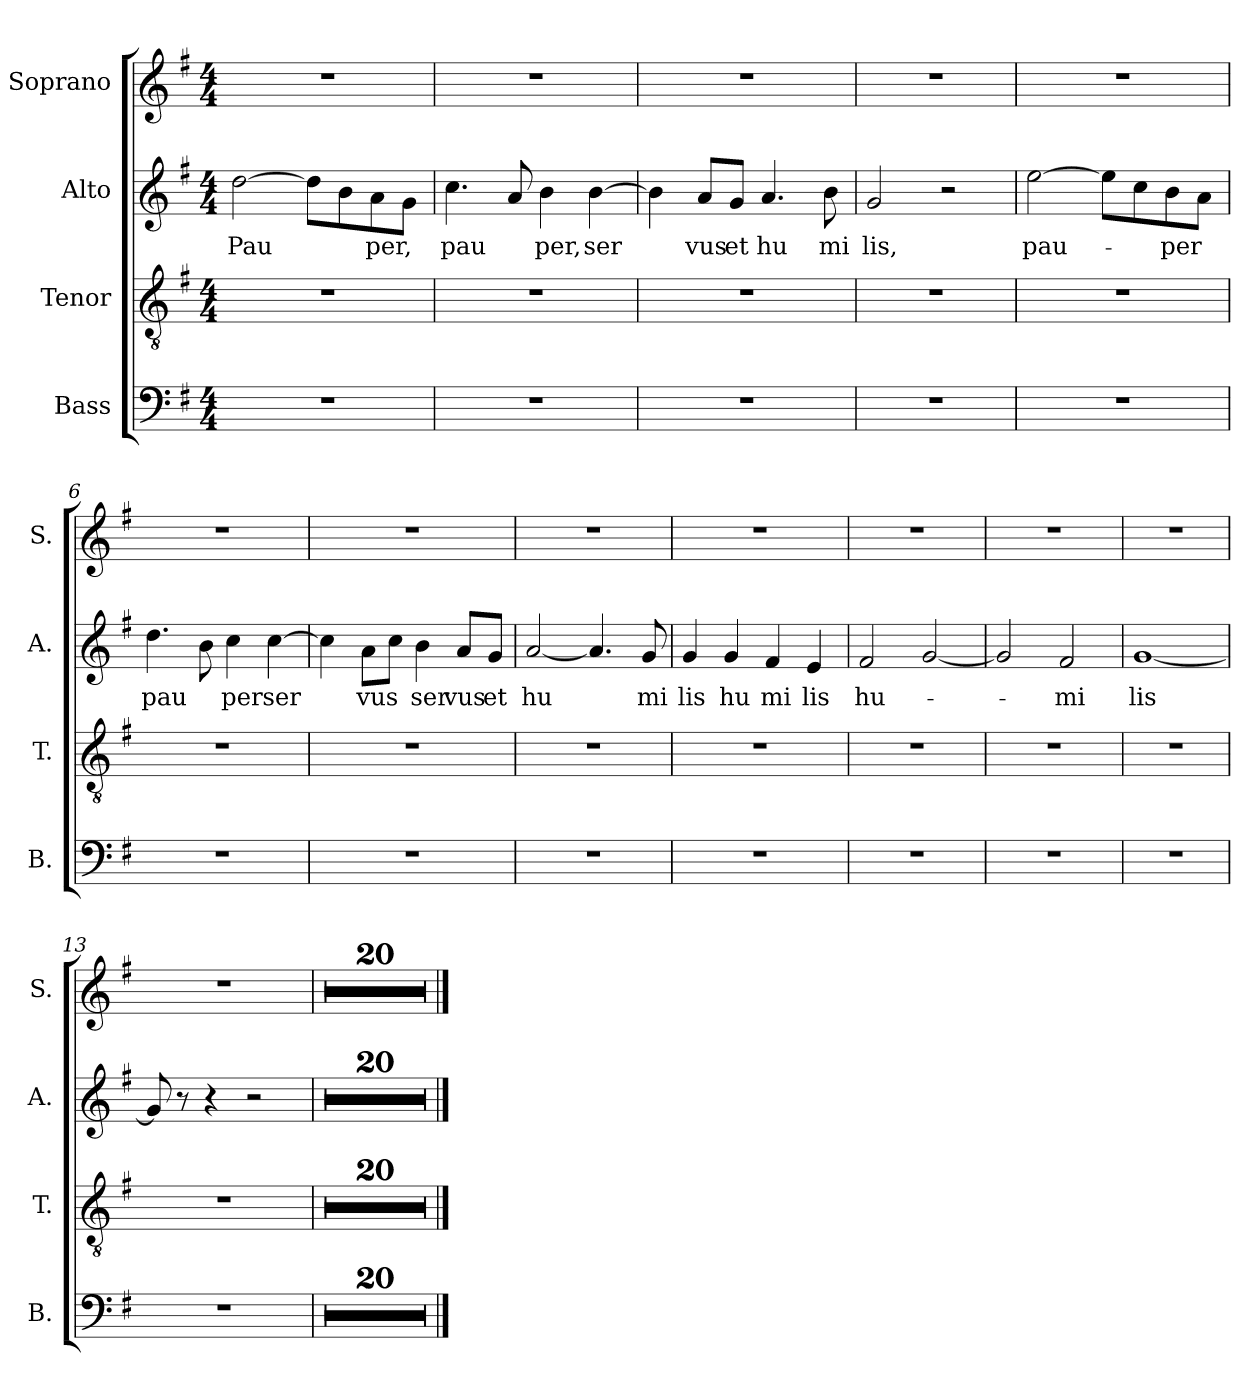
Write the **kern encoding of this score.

**kern	**kern	**kern	**text	**kern
*part4	*part3	*part2	*part2	*part1
*staff4	*staff3	*staff2	*staff2	*staff1
*I"Bass	*I"Tenor	*I"Alto	*	*I"Soprano
*I'B.	*I'T.	*I'A.	*	*I'S.
*clefF4	*clefGv2	*clefG2	*	*clefG2
*k[f#]	*k[f#]	*k[f#]	*	*k[f#]
*M4/4	*M4/4	*M4/4	*	*M4/4
*MM60	*MM60	*MM60	*	*MM60
=1	=1	=1	=1	=1
1r	1r	[2dd\	Pau	1r
.	.	8dd\L]	.	.
.	.	8b\	.	.
.	.	8a\	per,	.
.	.	8g\J	.	.
=2	=2	=2	=2	=2
*	*	*	*	*MM60
1r	1r	4.cc\	pau	1r
.	.	8a/	.	.
.	.	4b\	per,	.
.	.	[4b\	ser	.
=3	=3	=3	=3	=3
1r	1r	4b\]	.	1r
.	.	8a/L	vus	.
.	.	8g/J	et	.
.	.	4.a/	hu	.
.	.	8b\	mi	.
=4	=4	=4	=4	=4
1r	1r	2g/	lis,	1r
.	.	2r	.	.
=5	=5	=5	=5	=5
1r	1r	[2ee\	pau-	1r
.	.	8ee\L]	.	.
.	.	8cc\	.	.
.	.	8b\	-per	.
.	.	8a\J	.	.
!!LO:LB:g=z
=6	=6	=6	=6	=6
1r	1r	4.dd\	pau	1r
.	.	8b\	.	.
.	.	4cc\	per	.
.	.	[4cc\	ser	.
=7	=7	=7	=7	=7
1r	1r	4cc\]	.	1r
.	.	8a\L	vus	.
.	.	8cc\J	.	.
.	.	4b\	ser	.
.	.	8a/L	vus	.
.	.	8g/J	et	.
=8	=8	=8	=8	=8
1r	1r	[2a/	hu	1r
.	.	4.a/]	.	.
.	.	8g/	mi	.
=9	=9	=9	=9	=9
1r	1r	4g/	lis	1r
.	.	4g/	hu	.
.	.	4f#/	mi	.
.	.	4e/	lis	.
=10	=10	=10	=10	=10
1r	1r	2f#/	hu-	1r
.	.	[2g/	.	.
=11	=11	=11	=11	=11
1r	1r	2g/]	.	1r
.	.	2f#/	-mi	.
=12	=12	=12	=12	=12
1r	1r	[1g	lis	1r
=13	=13	=13	=13	=13
1r	1r	8g/]	.	1r
.	.	8r	.	.
.	.	4r	.	.
.	.	2r	.	.
!!LO:PB:g=z
=14	=14	=14	=14	=14
1r	1r	1r	.	1r
=15	=15	=15	=15	=15
1r	1r	1r	.	1r
=16	=16	=16	=16	=16
1r	1r	1r	.	1r
=17	=17	=17	=17	=17
1r	1r	1r	.	1r
=18	=18	=18	=18	=18
1r	1r	1r	.	1r
=19	=19	=19	=19	=19
1r	1r	1r	.	1r
=20	=20	=20	=20	=20
1r	1r	1r	.	1r
=21	=21	=21	=21	=21
1r	1r	1r	.	1r
=22	=22	=22	=22	=22
1r	1r	1r	.	1r
=23	=23	=23	=23	=23
1r	1r	1r	.	1r
=24	=24	=24	=24	=24
1r	1r	1r	.	1r
=25	=25	=25	=25	=25
1r	1r	1r	.	1r
=26	=26	=26	=26	=26
1r	1r	1r	.	1r
=27	=27	=27	=27	=27
1r	1r	1r	.	1r
=28	=28	=28	=28	=28
1r	1r	1r	.	1r
=29	=29	=29	=29	=29
1r	1r	1r	.	1r
=30	=30	=30	=30	=30
1r	1r	1r	.	1r
!!LO:LB:g=z
=31	=31	=31	=31	=31
1r	1r	1r	.	1r
=32	=32	=32	=32	=32
1r	1r	1r	.	1r
=33	=33	=33	=33	=33
1r	1r	1r	.	1r
==	==	==	==	==
*-	*-	*-	*-	*-
